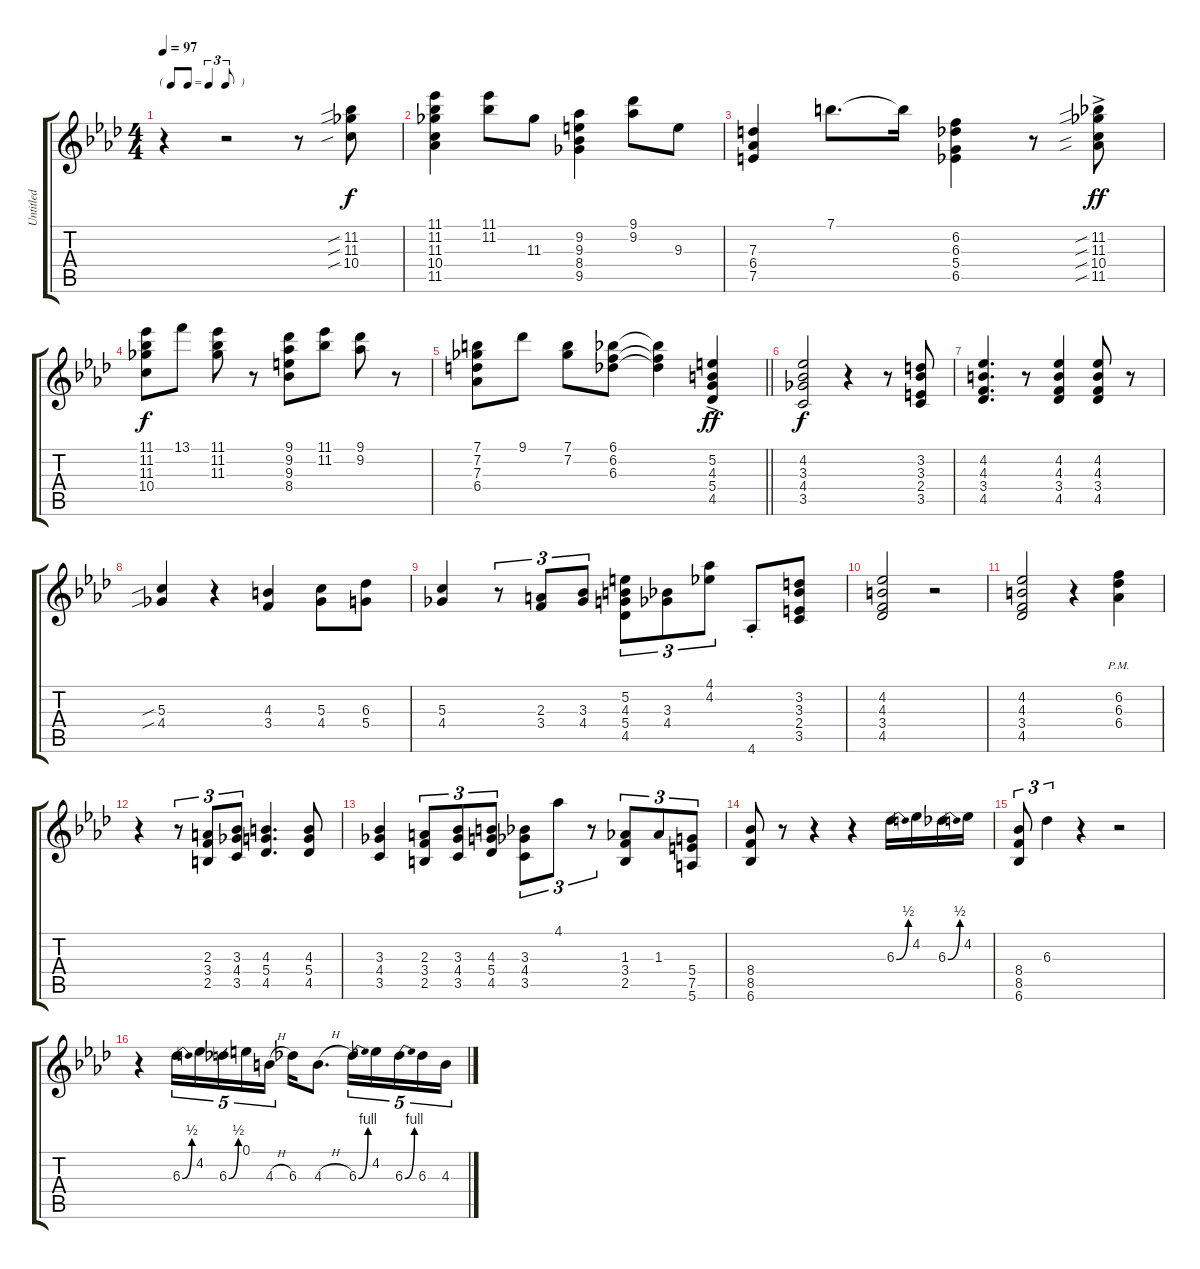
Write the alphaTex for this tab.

\track ("Untitled" "Untitled") {instrument acousticguitarsteel}
\staff {score tabs}
\tuning (E4 B3 G3 D3 A2 E2) {hide}
\ts (4 4)
\tf triplet8th
\tempo 97
\clef g2
\ks ab
r.4{dy f instrument acousticguitarsteel} r.2 r.8 (11.2{sib} 11.3{sib} 10.4{sib}).8 |
(11.1 11.2 11.3 10.4 11.5).4 (11.1 11.2).8 11.3.8 (9.2 9.3 8.4 9.5).4 (9.1 9.2).8 9.3.8 |
(7.3 6.4 7.5).4 7.1.8{d} 7.1{t}.16 (6.2 6.3 5.4 6.5).4 r.8 (11.2{sib ac} 11.3{sib ac} 10.4{sib ac} 11.5{sib ac}).8{dy ff} |
(11.1 11.2 11.3 10.4).8{dy f} 13.1.8 (11.1 11.2 11.3).8 r.8 (9.1 9.2 9.3 8.4).8 (11.1 11.2).8 (9.1 9.2).8 r.8 |
\barLineRight lightlight
(7.1 7.2 7.3 6.4).8 9.1.8 (7.1 7.2).8 (6.1 6.2 6.3).8 (6.1{t} 6.2{t} 6.3{t}).4 (5.2{ac} 4.3{ac} 5.4{ac} 4.5{ac}).4{dy ff} |
(4.2 3.3 4.4 3.5).2{dy f} r.4 r.8 (3.2 3.3 2.4 3.5).8 |
(4.2 4.3 3.4 4.5).4{d} r.8 (4.2 4.3 3.4 4.5).4 (4.2 4.3 3.4 4.5).8 r.8 |
(5.3{sib} 4.4{sib}).4 r.4 (4.3 3.4).4 (5.3 4.4).8 (6.3 5.4).8 |
(5.3 4.4).4 r.8{tu (3 2)} (2.3 3.4).8{tu (3 2)} (3.3 4.4).8{tu (3 2)} (5.2 4.3 5.4 4.5).8{tu (3 2)} (3.3 4.4).8{tu (3 2)} (4.1 4.2).8{tu (3 2)} 4.6{st}.8 (3.2 3.3 2.4 3.5).8 |
(4.2 4.3 3.4 4.5).2 r.2 |
(4.2 4.3 3.4 4.5).2 r.4 (6.2{pm} 6.3{pm} 6.4{pm}).4 |
r.4 r.8{tu (3 2)} (2.3 3.4 2.5).8{tu (3 2)} (3.3 4.4 3.5).8{tu (3 2)} (4.3 5.4 4.5).4{d} (4.3 5.4 4.5).8 |
(3.3 4.4 3.5).4 (2.3 3.4 2.5).8{tu (3 2)} (3.3 4.4 3.5).8{tu (3 2)} (4.3 5.4 4.5).8{tu (3 2)} (3.3 4.4 3.5).8{tu (3 2)} 4.1.8{tu (3 2)} r.8{tu (3 2)} (1.3 3.4 2.5).8{tu (3 2)} 1.3.8{tu (3 2)} (5.4 7.5 5.6).8{tu (3 2)} |
(8.4 8.5 6.6).8 r.8 r.4 r.4 6.3{be (bend 0 0 60 2)}.16 4.2.16 6.3{be (bend 0 0 60 2)}.16 4.2.16 |
(8.4 8.5 6.6).8{tu (3 2)} 6.3.4{tu (3 2)} r.4 r.2 |
r.4 6.3{be (bend 0 0 60 2)}.16{tu (5 4)} 4.2.16{tu (5 4)} 6.3{be (bend 0 0 60 2)}.16{tu (5 4)} 0.1.16{tu (5 4)} 4.3{h}.16{tu (5 4)} 6.3.16 4.3{h}.8{d} 6.3{be (bend 0 0 60 4)}.16{tu (5 4)} 4.2.16{tu (5 4)} 6.3{be (bend 0 0 60 4)}.16{tu (5 4)} 6.3.16{tu (5 4)} 4.3.16{tu (5 4)}
